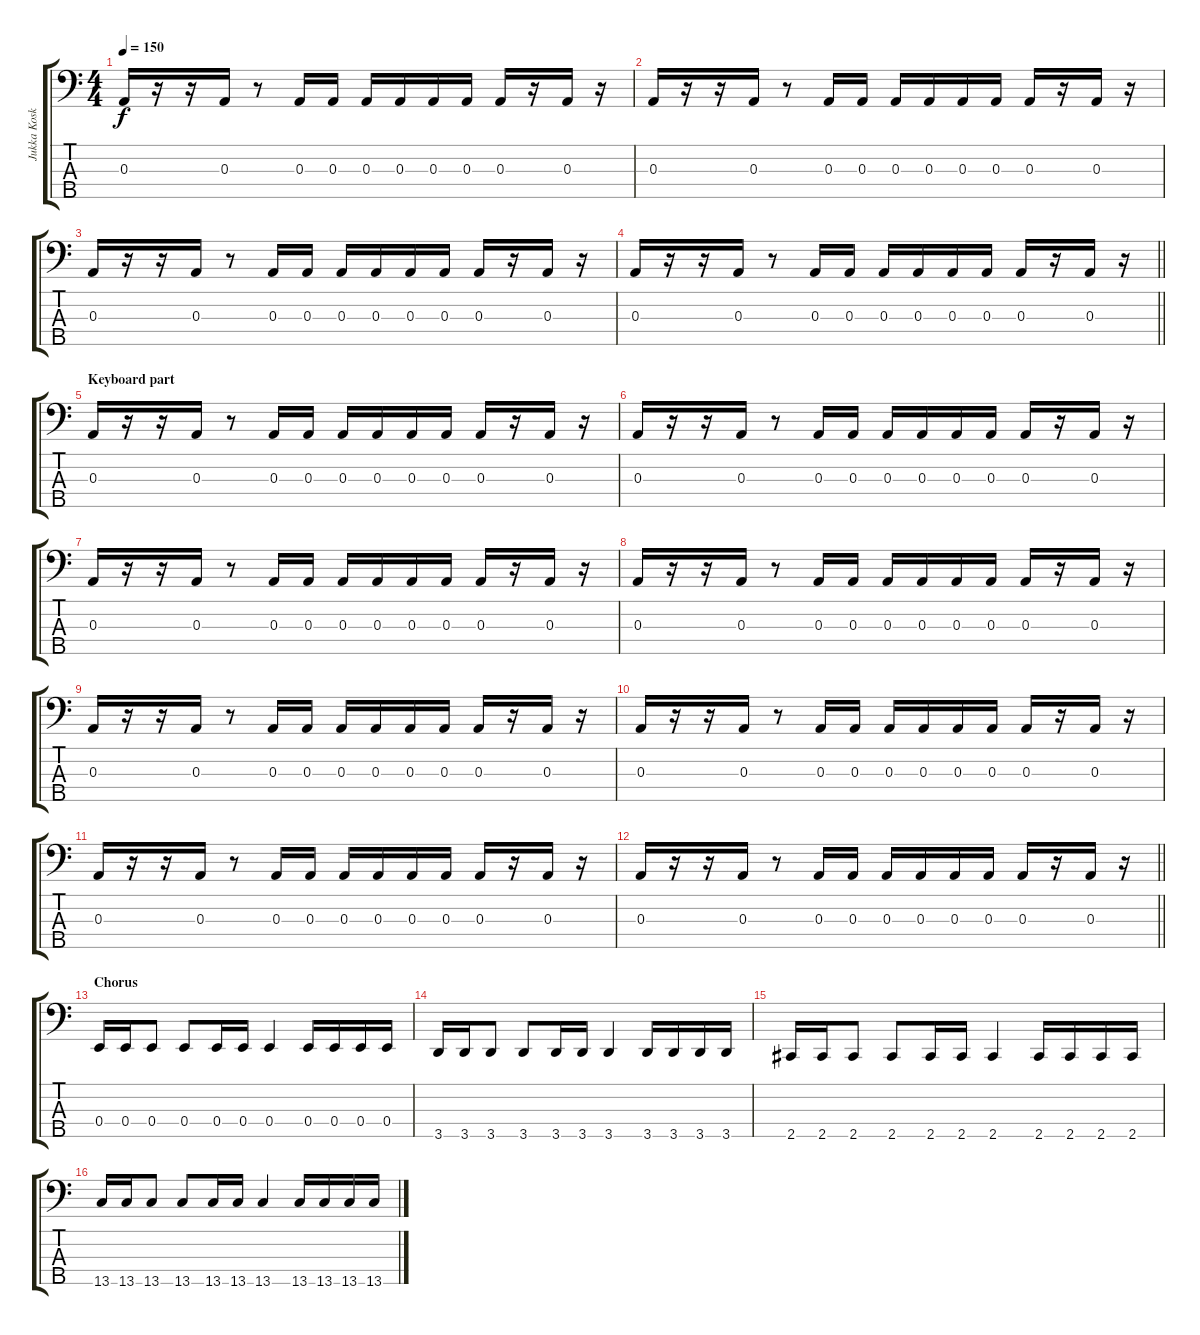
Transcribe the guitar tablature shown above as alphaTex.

\track ("Jukka Koskinen" "Jukka Kosk") {instrument electricbasspick}
\staff {score tabs}
\tuning (G2 D2 A1 E1 B0) {hide}
\ts (4 4)
\tempo 150
\clef f4
\ks c
0.3.16{dy f} r.16 r.16 0.3.16 r.8 0.3.16 0.3.16 0.3.16 0.3.16 0.3.16 0.3.16 0.3.16 r.16 0.3.16 r.16 |
0.3.16 r.16 r.16 0.3.16 r.8 0.3.16 0.3.16 0.3.16 0.3.16 0.3.16 0.3.16 0.3.16 r.16 0.3.16 r.16 |
0.3.16 r.16 r.16 0.3.16 r.8 0.3.16 0.3.16 0.3.16 0.3.16 0.3.16 0.3.16 0.3.16 r.16 0.3.16 r.16 |
\barLineRight lightlight
0.3.16 r.16 r.16 0.3.16 r.8 0.3.16 0.3.16 0.3.16 0.3.16 0.3.16 0.3.16 0.3.16 r.16 0.3.16 r.16 |
\section ("" "Keyboard part")
0.3.16 r.16 r.16 0.3.16 r.8 0.3.16 0.3.16 0.3.16 0.3.16 0.3.16 0.3.16 0.3.16 r.16 0.3.16 r.16 |
0.3.16 r.16 r.16 0.3.16 r.8 0.3.16 0.3.16 0.3.16 0.3.16 0.3.16 0.3.16 0.3.16 r.16 0.3.16 r.16 |
0.3.16 r.16 r.16 0.3.16 r.8 0.3.16 0.3.16 0.3.16 0.3.16 0.3.16 0.3.16 0.3.16 r.16 0.3.16 r.16 |
0.3.16 r.16 r.16 0.3.16 r.8 0.3.16 0.3.16 0.3.16 0.3.16 0.3.16 0.3.16 0.3.16 r.16 0.3.16 r.16 |
0.3.16 r.16 r.16 0.3.16 r.8 0.3.16 0.3.16 0.3.16 0.3.16 0.3.16 0.3.16 0.3.16 r.16 0.3.16 r.16 |
0.3.16 r.16 r.16 0.3.16 r.8 0.3.16 0.3.16 0.3.16 0.3.16 0.3.16 0.3.16 0.3.16 r.16 0.3.16 r.16 |
0.3.16 r.16 r.16 0.3.16 r.8 0.3.16 0.3.16 0.3.16 0.3.16 0.3.16 0.3.16 0.3.16 r.16 0.3.16 r.16 |
\barLineRight lightlight
0.3.16 r.16 r.16 0.3.16 r.8 0.3.16 0.3.16 0.3.16 0.3.16 0.3.16 0.3.16 0.3.16 r.16 0.3.16 r.16 |
\section ("" "Chorus")
0.4.16 0.4.16 0.4.8 0.4.8 0.4.16 0.4.16 0.4.4 0.4.16 0.4.16 0.4.16 0.4.16 |
3.5.16 3.5.16 3.5.8 3.5.8 3.5.16 3.5.16 3.5.4 3.5.16 3.5.16 3.5.16 3.5.16 |
2.5.16 2.5.16 2.5.8 2.5.8 2.5.16 2.5.16 2.5.4 2.5.16 2.5.16 2.5.16 2.5.16 |
13.5.16 13.5.16 13.5.8 13.5.8 13.5.16 13.5.16 13.5.4 13.5.16 13.5.16 13.5.16 13.5.16
